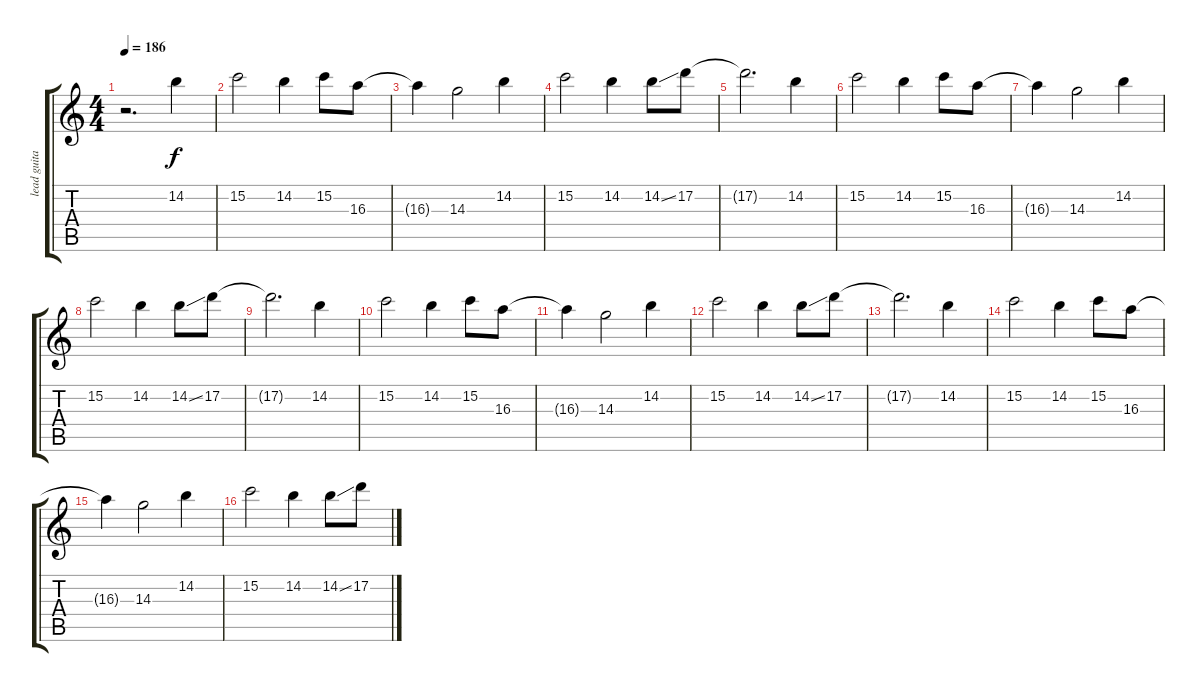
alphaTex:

\track ("lead guitar" "lead guita") {instrument distortionguitar}
\staff {score tabs}
\tuning (D4 A3 F3 C3 G2 C2) {hide}
\ts (4 4)
\tempo 186
\clef g2
\ks c
r.2{d dy f} 14.2.4 |
15.2.2 14.2.4 15.2.8 16.3.8 |
16.3{t}.4 14.3.2 14.2.4 |
15.2.2 14.2.4 14.2{ss}.8 17.2.8 |
17.2{t}.2{d} 14.2.4 |
15.2.2 14.2.4 15.2.8 16.3.8 |
16.3{t}.4 14.3.2 14.2.4 |
15.2.2 14.2.4 14.2{ss}.8 17.2.8 |
17.2{t}.2{d} 14.2.4 |
15.2.2 14.2.4 15.2.8 16.3.8 |
16.3{t}.4 14.3.2 14.2.4 |
15.2.2 14.2.4 14.2{ss}.8 17.2.8 |
17.2{t}.2{d} 14.2.4 |
15.2.2 14.2.4 15.2.8 16.3.8 |
16.3{t}.4 14.3.2 14.2.4 |
15.2.2 14.2.4 14.2{ss}.8 17.2.8
